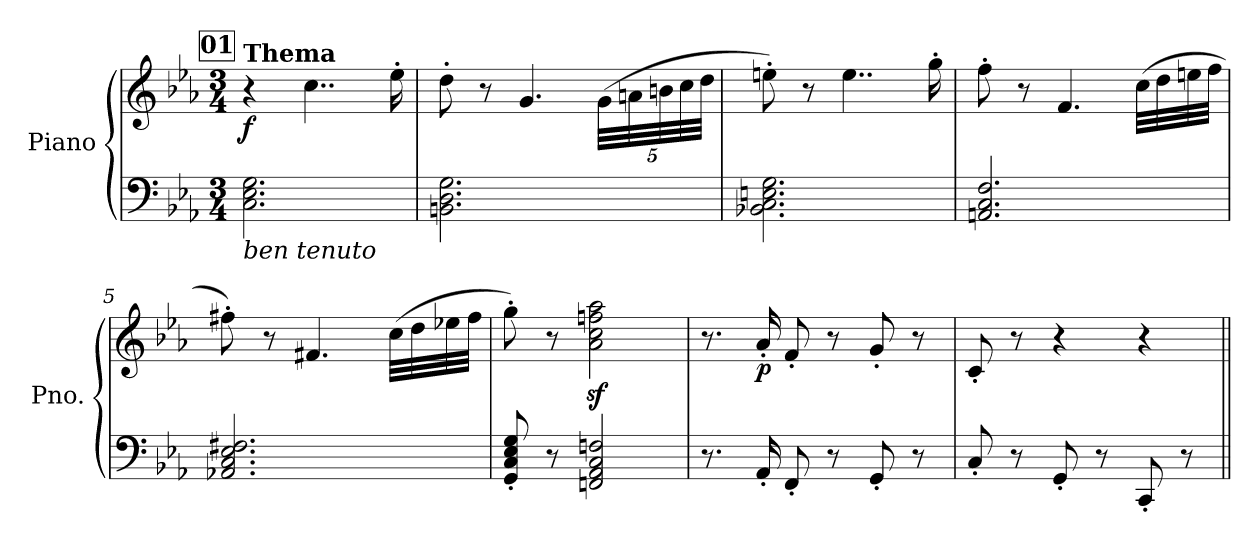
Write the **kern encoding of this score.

**kern	**kern	**dynam
*part1	*part1	*part1
*staff2	*staff1	*staff1/2
*I"Piano	*	*
*I'Pno.	*	*
*clefF4	*clefG2	*
*k[b-e-a-]	*k[b-e-a-]	*
*M3/4	*M3/4	*
!!LO:REH:place=s1:a:B:fs=14:t=01
=1	=1	=1
!	!LO:TX:a:B:t=Thema	!
!LO:TX:b:i:t=ben tenuto	!	!
!	!	!LO:DY:b
2.C\ 2.E-\ 2.G\	4r	f
.	4..cc\	.
.	16ee-'\	.
=2	=2	=2
2.BBn\ 2.D\ 2.G\	8dd'\	.
.	8r	.
.	4.g/	.
*	*Xbrackettup	*
.	(>40g\LLL	.
.	40an\	.
.	40bn\	.
.	40cc\	.
.	40dd\JJJ	.
=3	=3	=3
2.BB-X\ 2.C\ 2.En\ 2.G\	8een'\)	.
.	8r	.
.	4..ee\	.
.	16gg'\	.
=4	=4	=4
2.AAn/ 2.C/ 2.F/	8ff'\	.
.	8r	.
.	4.f/	.
.	(>32cc\LLL	.
.	32dd\	.
.	32een\	.
.	32ff\JJJ	.
!!LO:LB:g=z
=5	=5	=5
2.AA-X/ 2.C/ 2.E-/ 2.F#X/	8ff#X'\)	.
.	8r	.
.	4.f#X/	.
.	(>32cc\LLL	.
.	32dd\	.
.	32ee-X\	.
.	32ff#\JJJ	.
=6	=6	=6
8GG/' 8C/' 8E-/' 8G/'	8gg'\)	.
8r	8r	.
2FFn/ 2AA-/ 2C/ 2Fn/	2a-\z< 2cc\z< 2ffn\z< 2aa-\z<	.
=7	=7	=7
8.r	8.r	.
!	!	!LO:DY:b
16AA-'/	16a-'/	p
8FF'/	8f'/	.
8r	8r	.
8GG'/	8g'/	.
8r	8r	.
=8	=8	=8
8C'/	8c'/	.
8r	8r	.
8GG'/	4r	.
8r	.	.
8CC'/	4r	.
8r	.	.
=||	=||	=||
*-	*-	*-
